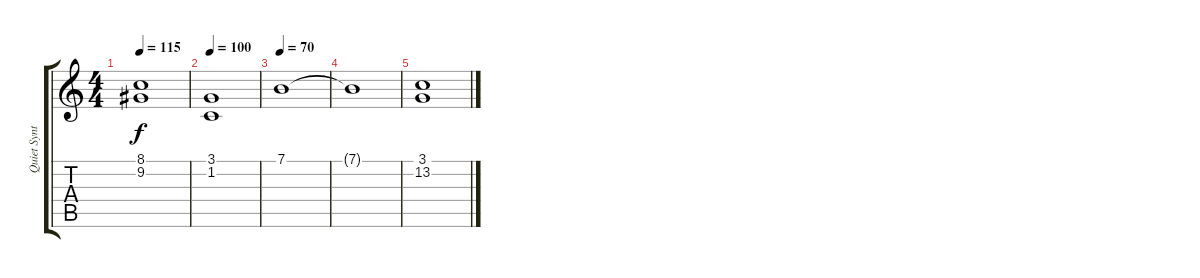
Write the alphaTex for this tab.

\track ("Quiet Synth" "Quiet Synt") {instrument stringensemble1}
\staff {score tabs}
\tuning (E4 B3 G3 D3 A2 E2) {hide}
\ts (4 4)
\tempo 115
\clef g2
\ks c
(8.1{t} 9.2{t}).1{dy f} |
\tempo 100
(3.1 1.2).1 |
\tempo 70
7.1.1 |
7.1{t}.1 |
(3.1 13.2).1
